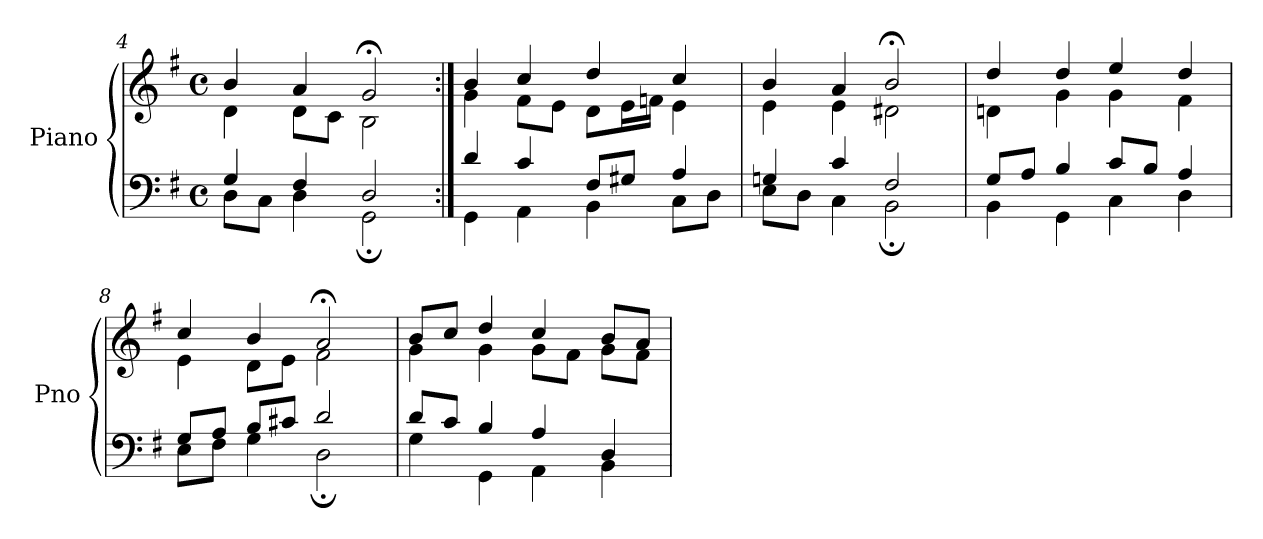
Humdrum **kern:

**kern	**kern
*part1	*part1
*staff2	*staff1
*I"Piano	*
*I'Pno	*
*clefF4	*clefG2
*k[f#]	*k[f#]
*M4/4	*M4/4
*met(c)	*met(c)
=4	=4
*^	*^
4G/	8D\L	4b/	4d\
.	8C\J	.	.
4F#/	4D\	4a/	8d\L
.	.	.	8c\J
2D/	2GG;\	2g;</	2B\
=5:|!	=5:|!	=5:|!	=5:|!
4d/	4GG\	4b/	4g\
4c/	4AA\	4cc/	8f#\L
.	.	.	8e\J
8F#/L	4BB\	4dd/	8d\L
8G#X/J	.	.	16e\L
.	.	.	16fn\JJ
4A/	8C\L	4cc/	4e\
.	8D\J	.	.
=6	=6	=6	=6
4Gn/	8E\L	4b/	4e\
.	8D\J	.	.
4c/	4C\	4a/	4e\
2F#/	2BB;\	2b;</	2d#X\
=7	=7	=7	=7
8G/L	4BB\	4dd/	4dn\
8A/J	.	.	.
4B/	4GG\	4dd/	4g\
8c/L	4C\	4ee/	4g\
8B/J	.	.	.
4A/	4D\	4dd/	4f#\
=8	=8	=8	=8
8G/L	8E\L	4cc/	4e\
8A/J	8F#\J	.	.
8B/L	4G\	4b/	8d\L
8c#X/J	.	.	8e\J
2d/	2D;\	2a;</	2f#\
=9	=9	=9	=9
8d/L	4G\	8b/L	4g\
8c/J	.	8cc/J	.
4B/	4GG\	4dd/	4g\
4A/	4AA\	4cc/	8g\L
.	.	.	8f#\J
4D/	4BB\	8b/L	8g\L
.	.	8a/J	8f#\J
*v	*v	*	*
*	*v	*v
=	=
*-	*-
